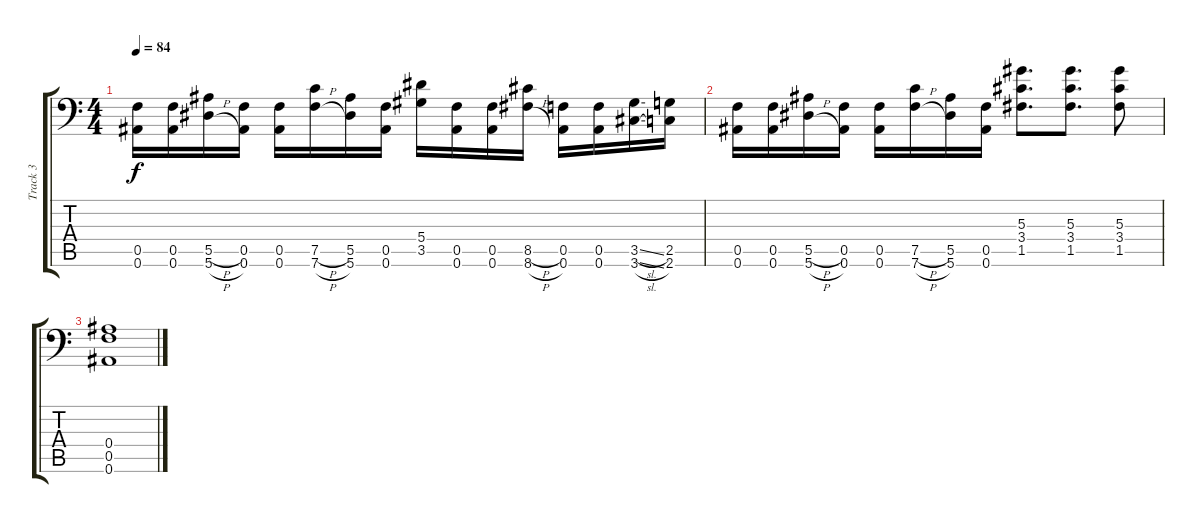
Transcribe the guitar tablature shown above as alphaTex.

\track ("Track 3" "Track 3") {instrument distortionguitar}
\staff {score tabs}
\tuning (C4 G3 Eb3 Bb2 F2 Bb1) {hide}
\ts (4 4)
\tempo 84
\clef f4
\ks c
(0.5 0.6).16{dy f} (0.5 0.6).16 (5.5{h} 5.6{h}).16 (0.5 0.6).16 (0.5 0.6).16 (7.5{h} 7.6{h}).16 (5.5 5.6).16 (0.5 0.6).16 (5.4 3.5).16 (0.5 0.6).16 (0.5 0.6).16 (8.5{h} 8.6{h}).16 (0.5 0.6).16 (0.5 0.6).16 (3.5{sl} 3.6{sl}).16 (2.5 2.6).16 |
(0.5 0.6).16 (0.5 0.6).16 (5.5{h} 5.6{h}).16 (0.5 0.6).16 (0.5 0.6).16 (7.5{h} 7.6{h}).16 (5.5 5.6).16 (0.5 0.6).16 (5.3 3.4 1.5).8{d} (5.3 3.4 1.5).8{d} (5.3 3.4 1.5).8 |
(0.4 0.5 0.6).1{volume 11}
